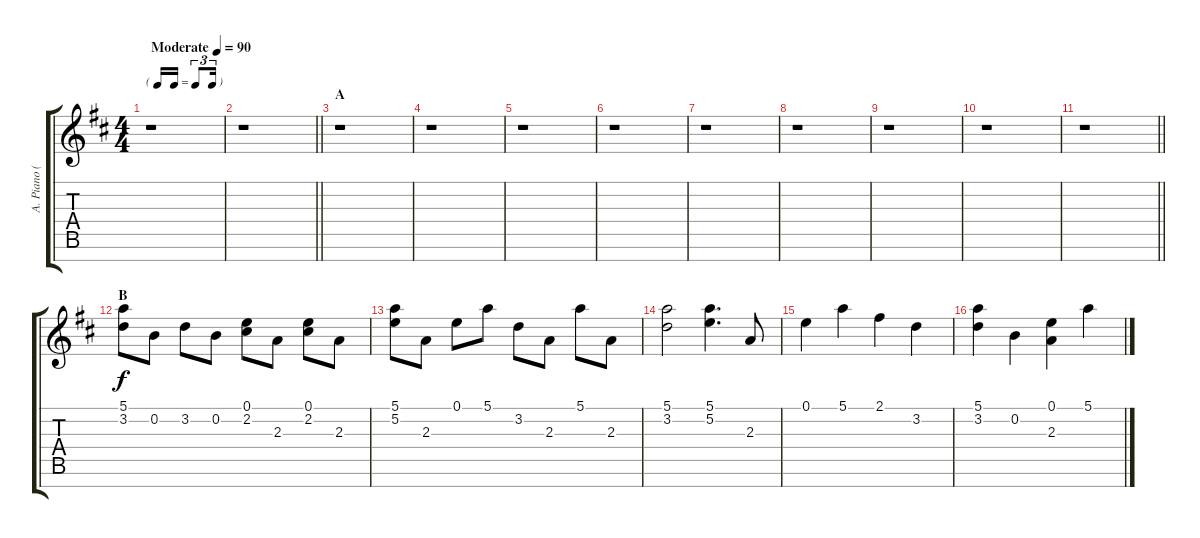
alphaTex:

\track ("A. Piano (Right Hand)" "A. Piano (") {instrument acousticgrandpiano}
\staff {score tabs}
\tuning (E5 B4 G4 D4 A3 E3 B2) {hide}
\ts (4 4)
\tf triplet16th
\tempo (90 "Moderate")
\clef g2
\ks d
r.1{dy f instrument acousticgrandpiano} |
\barLineRight lightlight
r.1 |
\section ("" "A")
r.1 |
r.1 |
r.1 |
r.1 |
r.1 |
r.1 |
r.1 |
r.1 |
\barLineRight lightlight
r.1 |
\section ("" "B")
(5.1 3.2).8 0.2.8 3.2.8 0.2.8 (0.1 2.2).8 2.3.8 (0.1 2.2).8 2.3.8 |
(5.1 5.2).8 2.3.8 0.1.8 5.1.8 3.2.8 2.3.8 5.1.8 2.3.8 |
(5.1 3.2).2 (5.1 5.2).4{d} 2.3.8 |
0.1.4 5.1.4 2.1.4 3.2.4 |
(5.1 3.2).4 0.2.4 (0.1 2.3).4 5.1.4
